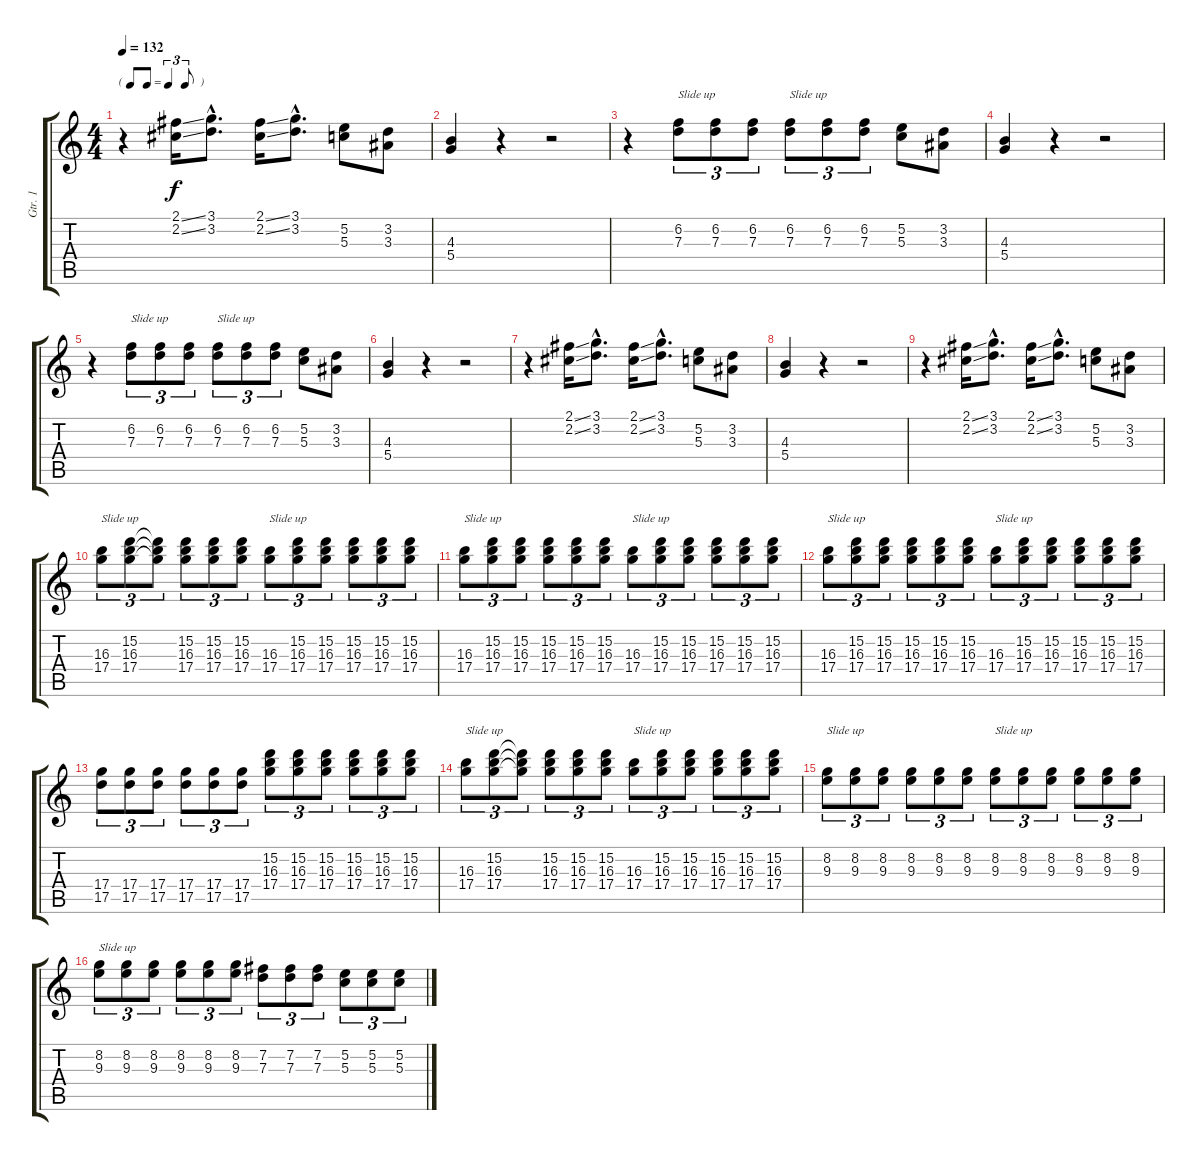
\track ("Gtr. 1" "Gtr. 1") {instrument electricguitarjazz}
\staff {score tabs}
\tuning (E4 B3 G3 D3 A2 E2) {hide}
\ts (4 4)
\tf triplet8th
\tempo 132
\clef g2
\ks c
r.4{dy f} (2.1{ss} 2.2{ss}).16 (3.1{hac} 3.2{hac}).8{d} (2.1{ss} 2.2{ss}).16 (3.1{hac} 3.2{hac}).8{d} (5.2 5.3).8 (3.2 3.3).8 |
(4.3 5.4).4 r.4 r.2 |
r.4 (6.2 7.3).8{tu (3 2) txt "Slide up"} (6.2 7.3).8{tu (3 2)} (6.2 7.3).8{tu (3 2)} (6.2 7.3).8{tu (3 2) txt "Slide up"} (6.2 7.3).8{tu (3 2)} (6.2 7.3).8{tu (3 2)} (5.2 5.3).8 (3.2 3.3).8 |
(4.3 5.4).4 r.4 r.2 |
r.4 (6.2 7.3).8{tu (3 2) txt "Slide up"} (6.2 7.3).8{tu (3 2)} (6.2 7.3).8{tu (3 2)} (6.2 7.3).8{tu (3 2) txt "Slide up"} (6.2 7.3).8{tu (3 2)} (6.2 7.3).8{tu (3 2)} (5.2 5.3).8 (3.2 3.3).8 |
(4.3 5.4).4 r.4 r.2 |
r.4 (2.1{ss} 2.2{ss}).16 (3.1{hac} 3.2{hac}).8{d} (2.1{ss} 2.2{ss}).16 (3.1{hac} 3.2{hac}).8{d} (5.2 5.3).8 (3.2 3.3).8 |
(4.3 5.4).4 r.4 r.2 |
r.4 (2.1{ss} 2.2{ss}).16 (3.1{hac} 3.2{hac}).8{d} (2.1{ss} 2.2{ss}).16 (3.1{hac} 3.2{hac}).8{d} (5.2 5.3).8 (3.2 3.3).8 |
(16.3 17.4).8{tu (3 2) txt "Slide up"} (15.2 16.3 17.4).8{tu (3 2)} (15.2{t} 16.3{t} 17.4{t}).8{tu (3 2)} (15.2 16.3 17.4).8{tu (3 2)} (15.2 16.3 17.4).8{tu (3 2)} (15.2 16.3 17.4).8{tu (3 2)} (16.3 17.4).8{tu (3 2) txt "Slide up"} (15.2 16.3 17.4).8{tu (3 2)} (15.2 16.3 17.4).8{tu (3 2)} (15.2 16.3 17.4).8{tu (3 2)} (15.2 16.3 17.4).8{tu (3 2)} (15.2 16.3 17.4).8{tu (3 2)} |
(16.3 17.4).8{tu (3 2) txt "Slide up"} (15.2 16.3 17.4).8{tu (3 2)} (15.2 16.3 17.4).8{tu (3 2)} (15.2 16.3 17.4).8{tu (3 2)} (15.2 16.3 17.4).8{tu (3 2)} (15.2 16.3 17.4).8{tu (3 2)} (16.3 17.4).8{tu (3 2) txt "Slide up"} (15.2 16.3 17.4).8{tu (3 2)} (15.2 16.3 17.4).8{tu (3 2)} (15.2 16.3 17.4).8{tu (3 2)} (15.2 16.3 17.4).8{tu (3 2)} (15.2 16.3 17.4).8{tu (3 2)} |
(16.3 17.4).8{tu (3 2) txt "Slide up"} (15.2 16.3 17.4).8{tu (3 2)} (15.2 16.3 17.4).8{tu (3 2)} (15.2 16.3 17.4).8{tu (3 2)} (15.2 16.3 17.4).8{tu (3 2)} (15.2 16.3 17.4).8{tu (3 2)} (16.3 17.4).8{tu (3 2) txt "Slide up"} (15.2 16.3 17.4).8{tu (3 2)} (15.2 16.3 17.4).8{tu (3 2)} (15.2 16.3 17.4).8{tu (3 2)} (15.2 16.3 17.4).8{tu (3 2)} (15.2 16.3 17.4).8{tu (3 2)} |
(17.4 17.5).8{tu (3 2)} (17.4 17.5).8{tu (3 2)} (17.4 17.5).8{tu (3 2)} (17.4 17.5).8{tu (3 2)} (17.4 17.5).8{tu (3 2)} (17.4 17.5).8{tu (3 2)} (15.2 16.3 17.4).8{tu (3 2)} (15.2 16.3 17.4).8{tu (3 2)} (15.2 16.3 17.4).8{tu (3 2)} (15.2 16.3 17.4).8{tu (3 2)} (15.2 16.3 17.4).8{tu (3 2)} (15.2 16.3 17.4).8{tu (3 2)} |
(16.3 17.4).8{tu (3 2) txt "Slide up"} (15.2 16.3 17.4).8{tu (3 2)} (15.2{t} 16.3{t} 17.4{t}).8{tu (3 2)} (15.2 16.3 17.4).8{tu (3 2)} (15.2 16.3 17.4).8{tu (3 2)} (15.2 16.3 17.4).8{tu (3 2)} (16.3 17.4).8{tu (3 2) txt "Slide up"} (15.2 16.3 17.4).8{tu (3 2)} (15.2 16.3 17.4).8{tu (3 2)} (15.2 16.3 17.4).8{tu (3 2)} (15.2 16.3 17.4).8{tu (3 2)} (15.2 16.3 17.4).8{tu (3 2)} |
(8.2 9.3).8{tu (3 2) txt "Slide up"} (8.2 9.3).8{tu (3 2)} (8.2 9.3).8{tu (3 2)} (8.2 9.3).8{tu (3 2)} (8.2 9.3).8{tu (3 2)} (8.2 9.3).8{tu (3 2)} (8.2 9.3).8{tu (3 2) txt "Slide up"} (8.2 9.3).8{tu (3 2)} (8.2 9.3).8{tu (3 2)} (8.2 9.3).8{tu (3 2)} (8.2 9.3).8{tu (3 2)} (8.2 9.3).8{tu (3 2)} |
(8.2 9.3).8{tu (3 2) txt "Slide up"} (8.2 9.3).8{tu (3 2)} (8.2 9.3).8{tu (3 2)} (8.2 9.3).8{tu (3 2)} (8.2 9.3).8{tu (3 2)} (8.2 9.3).8{tu (3 2)} (7.2 7.3).8{tu (3 2)} (7.2 7.3).8{tu (3 2)} (7.2 7.3).8{tu (3 2)} (5.2 5.3).8{tu (3 2)} (5.2 5.3).8{tu (3 2)} (5.2 5.3).8{tu (3 2)}
